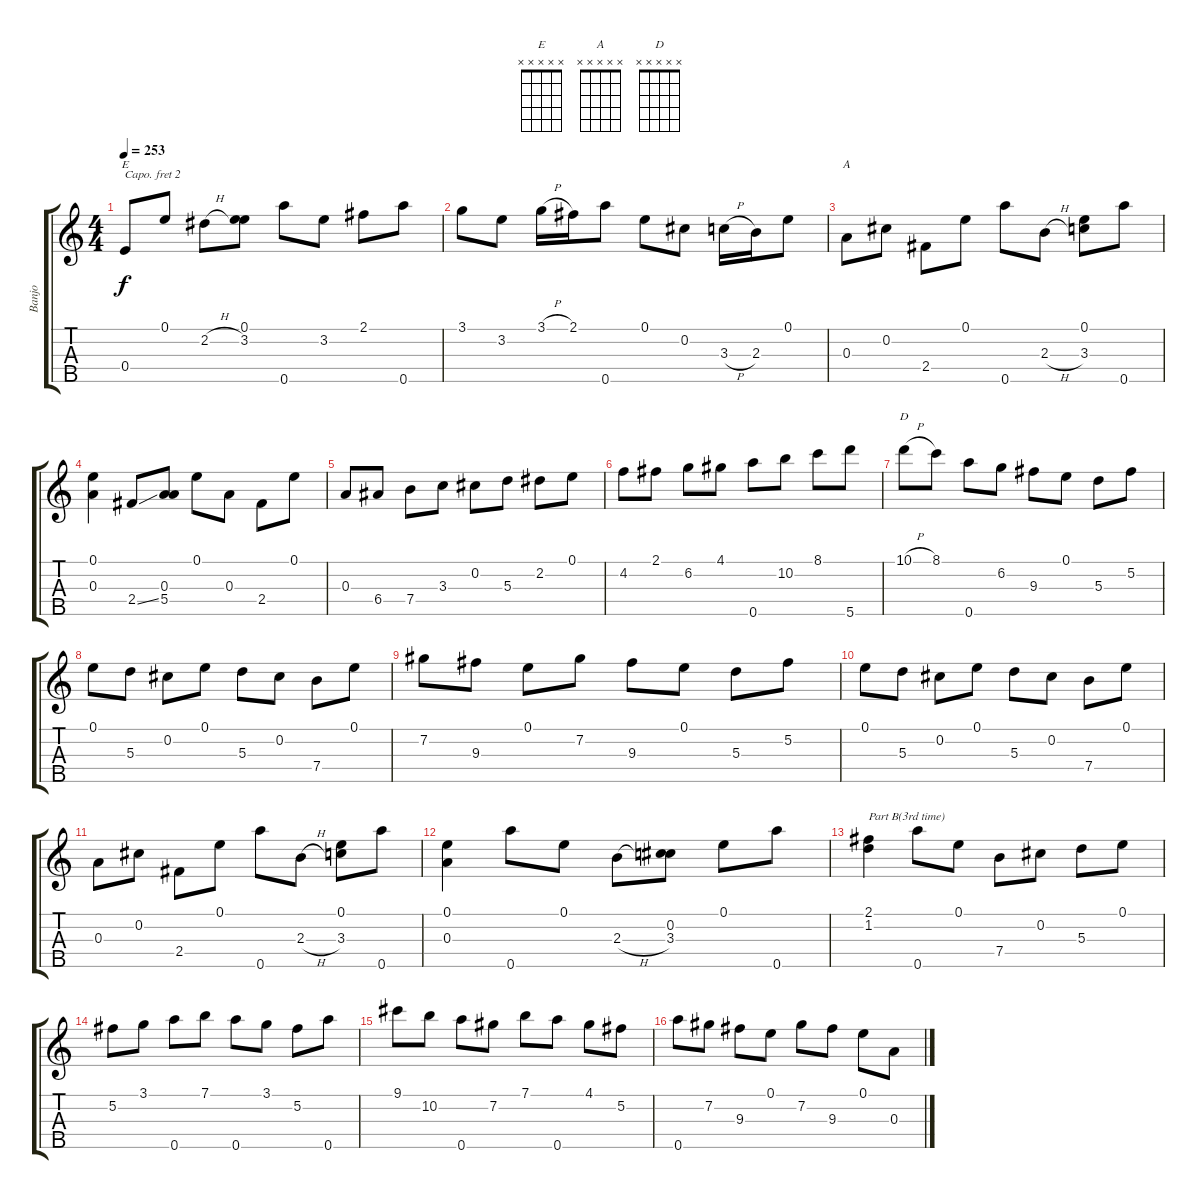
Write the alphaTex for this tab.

\track ("Banjo" "Banjo") {instrument banjo}
\staff {score tabs}
\capo 2
\tuning (D4 B3 G3 D3 G4) {hide}
\displaytranspose 12
\chord ("E" x x x x x) {firstfret 0}
\chord ("A" x x x x x) {firstfret 0}
\chord ("D" x x x x x) {firstfret 0}
\ts (4 4)
\tempo 253
\clef g2
\ks c
0.4.8{ch "E" dy f} 0.1.8 2.2{h}.8 (0.1 3.2).8 0.5.8 3.2.8 2.1.8 0.5.8 |
3.1.8 3.2.8 3.1{h}.16 2.1.16 0.5.8 0.1.8 0.2.8 3.3{h}.16 2.3.16 0.1.8 |
0.3.8{ch "A"} 0.2.8 2.4.8 0.1.8 0.5.8 2.3{h}.8 (0.1 3.3).8 0.5.8 |
(0.1 0.3).4 2.4{ss}.8 (0.3 5.4).8 0.1.8 0.3.8 2.4.8 0.1.8 |
0.3.8 6.4.8 7.4.8 3.3.8 0.2.8 5.3.8 2.2.8 0.1.8 |
4.2.8 2.1.8 6.2.8 4.1.8 0.5.8 10.2.8 8.1.8 5.5.8 |
10.1{h}.8{ch "D"} 8.1.8 0.5.8 6.2.8 9.3.8 0.1.8 5.3.8 5.2.8 |
0.1.8 5.3.8 0.2.8 0.1.8 5.3.8 0.2.8 7.4.8 0.1.8 |
7.2.8 9.3.8 0.1.8 7.2.8 9.3.8 0.1.8 5.3.8 5.2.8 |
0.1.8 5.3.8 0.2.8 0.1.8 5.3.8 0.2.8 7.4.8 0.1.8 |
0.3.8 0.2.8 2.4.8 0.1.8 0.5.8 2.3{h}.8 (0.1 3.3).8 0.5.8 |
(0.1 0.3).4 0.5.8 0.1.8 2.3{h}.8 (0.2 3.3).8 0.1.8 0.5.8 |
(2.1 1.2).4{txt "Part B(3rd time)"} 0.5.8 0.1.8 7.4.8 0.2.8 5.3.8 0.1.8 |
5.2.8 3.1.8 0.5.8 7.1.8 0.5.8 3.1.8 5.2.8 0.5.8 |
9.1.8 10.2.8 0.5.8 7.2.8 7.1.8 0.5.8 4.1.8 5.2.8 |
0.5.8 7.2.8 9.3.8 0.1.8 7.2.8 9.3.8 0.1.8 0.3.8
